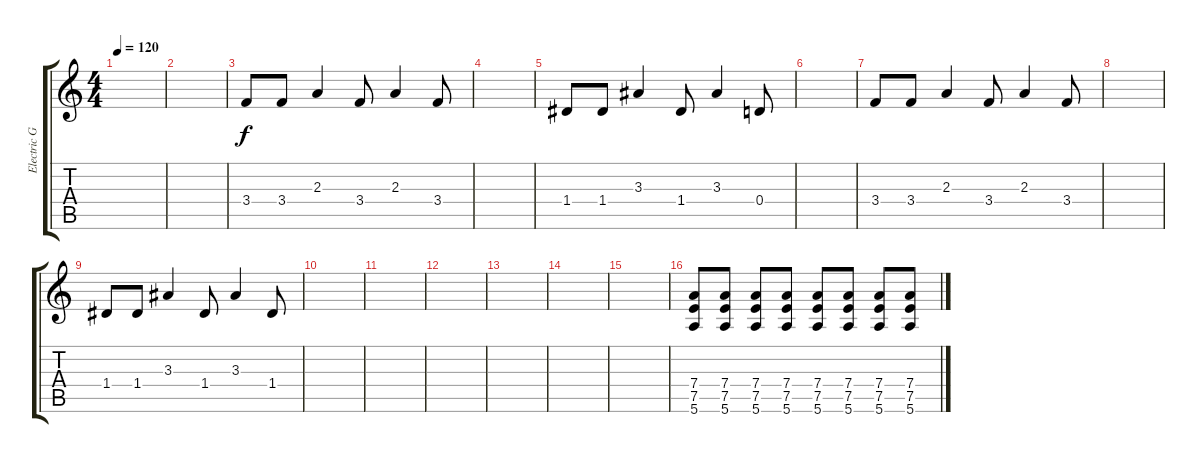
\track ("Electric Guitar ( Clean )" "Electric G") {instrument electricguitarclean}
\staff {score tabs}
\tuning (E4 B3 G3 D3 A2 E2) {hide}
\ts (4 4)
\tempo 120
\clef g2
\ks c
|
|
3.4.8 3.4.8 2.3.4 3.4.8 2.3.4 3.4.8 |
|
1.4.8 1.4.8 3.3.4 1.4.8 3.3.4 0.4.8 |
|
3.4.8 3.4.8 2.3.4 3.4.8 2.3.4 3.4.8 |
|
1.4.8 1.4.8 3.3.4 1.4.8 3.3.4 1.4.8 |
|
|
|
|
|
|
(7.4 7.5 5.6).8 (7.4 7.5 5.6).8 (7.4 7.5 5.6).8 (7.4 7.5 5.6).8 (7.4 7.5 5.6).8 (7.4 7.5 5.6).8 (7.4 7.5 5.6).8 (7.4 7.5 5.6).8
